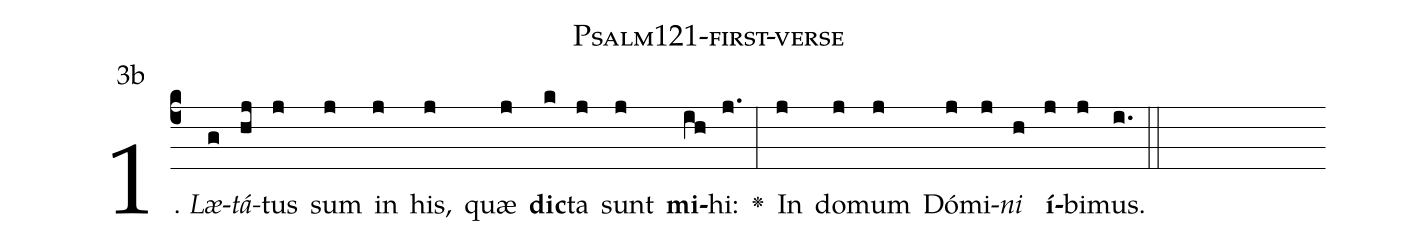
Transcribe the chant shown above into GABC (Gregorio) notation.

name: Psalm121-first-verse;
office-part: psalmus;
annotation: 3b;
%%
(c4)1. <i>Læ(g)tá(hj)</i>tus(j) sum(j) in(j) his,(j) quæ(j) <b>dic</b>(k)ta(j) sunt(j) <b>mi</b>(ih)hi:(j.) <v>\greheightstar</v>(:) In(j) do(j)mum(j) Dó(j)mi(j)<i>ni</i>(h) <b>í</b>(j)bi(j)mus.(i.) (::)
